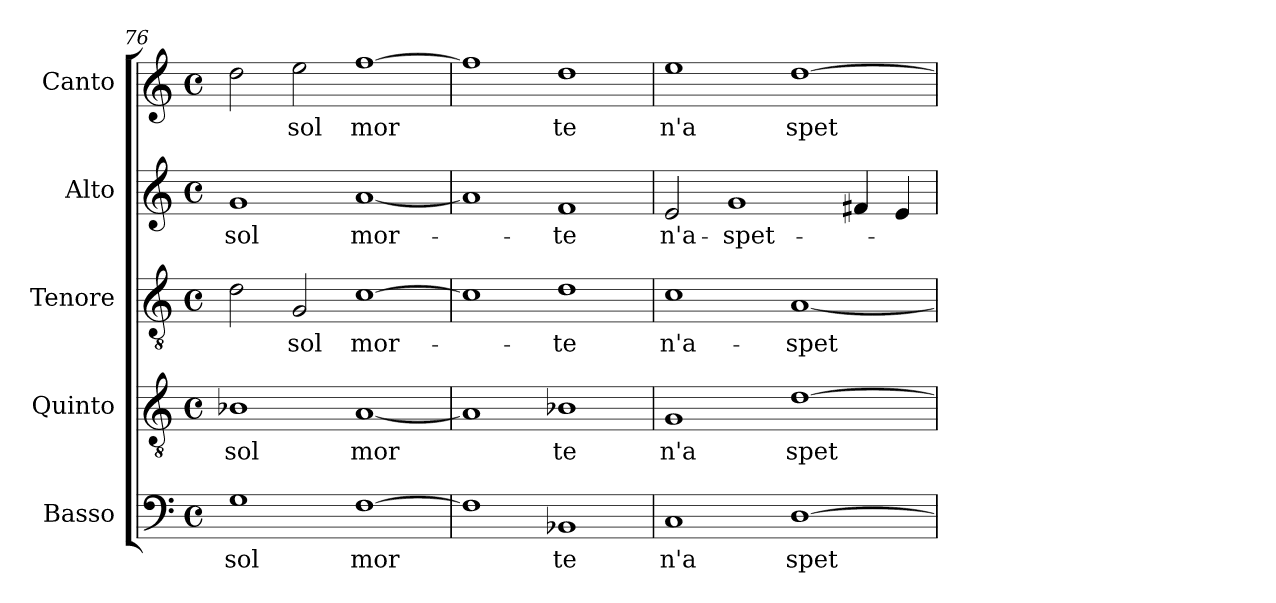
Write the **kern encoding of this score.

**kern	**text	**kern	**text	**kern	**text	**kern	**text	**kern	**text
*part5	*part5	*part4	*part4	*part3	*part3	*part2	*part2	*part1	*part1
*staff5	*staff5	*staff4	*staff4	*staff3	*staff3	*staff2	*staff2	*staff1	*staff1
*I"Basso	*	*I"Quinto	*	*I"Tenore	*	*I"Alto	*	*I"Canto	*
*clefF4	*	*clefGv2	*	*clefGv2	*	*clefG2	*	*clefG2	*
*M4/4	*	*M4/4	*	*M4/4	*	*M4/4	*	*M4/4	*
*met(c)	*	*met(c)	*	*met(c)	*	*met(c)	*	*met(c)	*
=76	=76	=76	=76	=76	=76	=76	=76	=76	=76
!	!LO:LY:b:cj	!	!LO:LY:b:cj	!	!	!	!LO:LY:b:cj	!	!
1G	sol	1B-X	sol	2d\	.	1g	sol	2dd\	.
!	!	!	!	!	!LO:LY:b:cj	!	!	!	!LO:LY:b:cj
.	.	.	.	2G/	sol	.	.	2ee\	sol
!	!LO:LY:b	!	!LO:LY:b	!	!LO:LY:b	!	!LO:LY:b	!	!LO:LY:b
[>1F	mor	[<1A	mor	[>1c	mor-	[<1a	mor-	[>1ff	mor
=77	=77	=77	=77	=77	=77	=77	=77	=77	=77
1F]	.	1A]	.	1c]	.	1a]	.	1ff]	.
!	!LO:LY:b:cj	!	!LO:LY:b:cj	!	!LO:LY:b:cj	!	!LO:LY:b:cj	!	!LO:LY:b:cj
1BB-X	te	1B-X	te	1d	-te	1f	-te	1dd	te
=78	=78	=78	=78	=78	=78	=78	=78	=78	=78
!	!LO:LY:b:cj	!	!LO:LY:b:cj	!	!LO:LY:b:cj	!	!LO:LY:b:cj	!	!LO:LY:b:cj
1C	n'a	1G	n'a	1c	n'a-	2e/	n'a-	1ee	n'a
!	!	!	!	!	!	!	!LO:LY:b	!	!
.	.	.	.	.	.	1g	-spet-	.	.
!	!LO:LY:b	!	!LO:LY:b	!	!LO:LY:b	!	!	!	!LO:LY:b
[>1D	spet	[>1d	spet	[<1A	-spet-	.	.	[>1dd	spet
.	.	.	.	.	.	4f#X/	.	.	.
.	.	.	.	.	.	4e/	.	.	.
=	=	=	=	=	=	=	=	=	=
*-	*-	*-	*-	*-	*-	*-	*-	*-	*-
